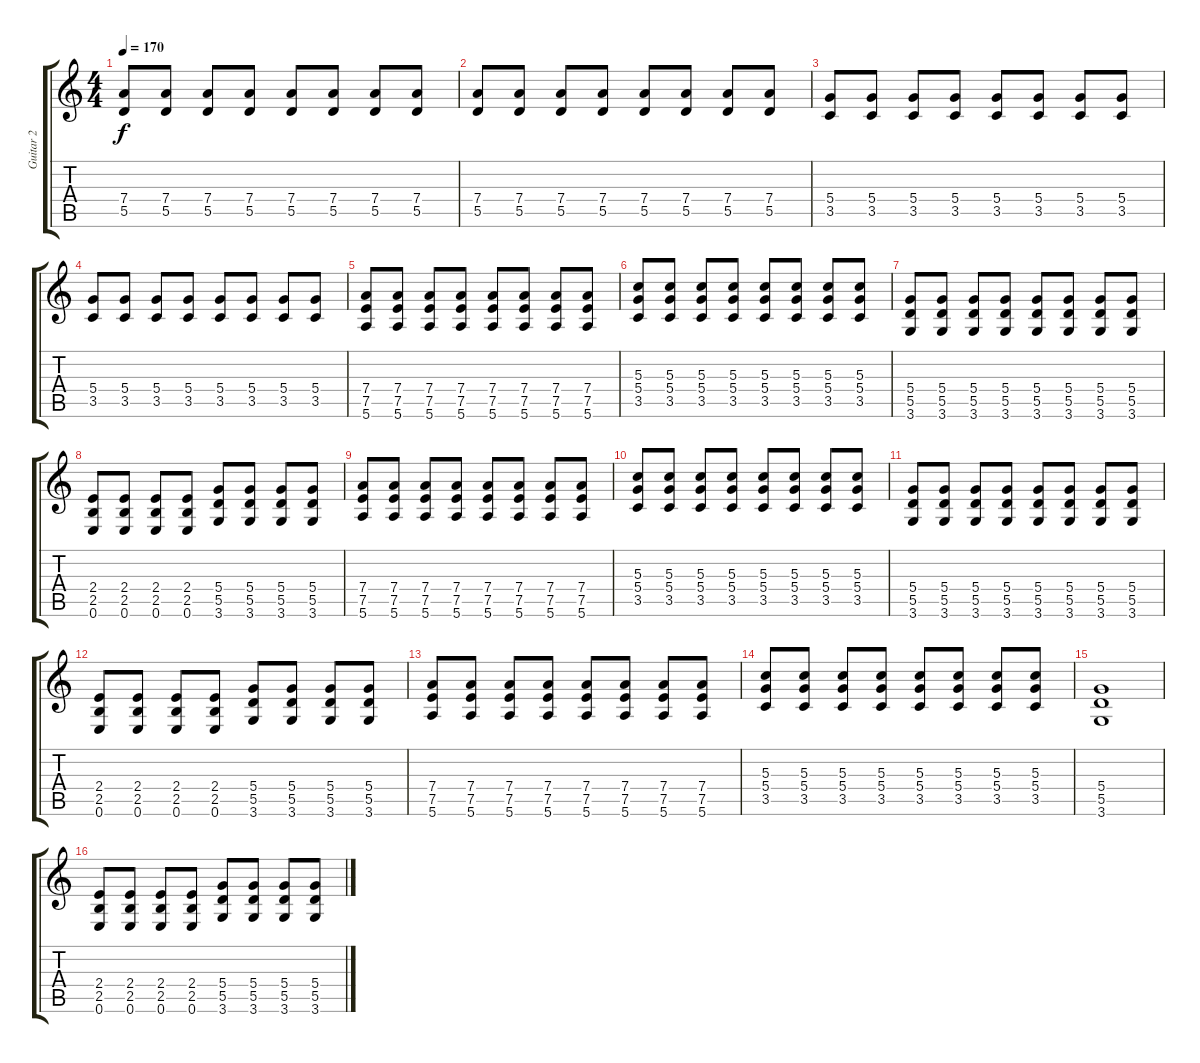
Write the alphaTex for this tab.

\track ("Guitar 2" "Guitar 2") {instrument overdrivenguitar}
\staff {score tabs}
\tuning (E4 B3 G3 D3 A2 E2) {hide}
\ts (4 4)
\tempo 170
\clef g2
\ks c
(7.4 5.5).8{dy f} (7.4 5.5).8 (7.4 5.5).8 (7.4 5.5).8 (7.4 5.5).8 (7.4 5.5).8 (7.4 5.5).8 (7.4 5.5).8 |
(7.4 5.5).8 (7.4 5.5).8 (7.4 5.5).8 (7.4 5.5).8 (7.4 5.5).8 (7.4 5.5).8 (7.4 5.5).8 (7.4 5.5).8 |
(5.4 3.5).8 (5.4 3.5).8 (5.4 3.5).8 (5.4 3.5).8 (5.4 3.5).8 (5.4 3.5).8 (5.4 3.5).8 (5.4 3.5).8 |
(5.4 3.5).8 (5.4 3.5).8 (5.4 3.5).8 (5.4 3.5).8 (5.4 3.5).8 (5.4 3.5).8 (5.4 3.5).8 (5.4 3.5).8 |
(7.4 7.5 5.6).8 (7.4 7.5 5.6).8 (7.4 7.5 5.6).8 (7.4 7.5 5.6).8 (7.4 7.5 5.6).8 (7.4 7.5 5.6).8 (7.4 7.5 5.6).8 (7.4 7.5 5.6).8 |
(5.3 5.4 3.5).8 (5.3 5.4 3.5).8 (5.3 5.4 3.5).8 (5.3 5.4 3.5).8 (5.3 5.4 3.5).8 (5.3 5.4 3.5).8 (5.3 5.4 3.5).8 (5.3 5.4 3.5).8 |
(5.4 5.5 3.6).8 (5.4 5.5 3.6).8 (5.4 5.5 3.6).8 (5.4 5.5 3.6).8 (5.4 5.5 3.6).8 (5.4 5.5 3.6).8 (5.4 5.5 3.6).8 (5.4 5.5 3.6).8 |
(2.4 2.5 0.6).8 (2.4 2.5 0.6).8 (2.4 2.5 0.6).8 (2.4 2.5 0.6).8 (5.4 5.5 3.6).8 (5.4 5.5 3.6).8 (5.4 5.5 3.6).8 (5.4 5.5 3.6).8 |
(7.4 7.5 5.6).8 (7.4 7.5 5.6).8 (7.4 7.5 5.6).8 (7.4 7.5 5.6).8 (7.4 7.5 5.6).8 (7.4 7.5 5.6).8 (7.4 7.5 5.6).8 (7.4 7.5 5.6).8 |
(5.3 5.4 3.5).8 (5.3 5.4 3.5).8 (5.3 5.4 3.5).8 (5.3 5.4 3.5).8 (5.3 5.4 3.5).8 (5.3 5.4 3.5).8 (5.3 5.4 3.5).8 (5.3 5.4 3.5).8 |
(5.4 5.5 3.6).8 (5.4 5.5 3.6).8 (5.4 5.5 3.6).8 (5.4 5.5 3.6).8 (5.4 5.5 3.6).8 (5.4 5.5 3.6).8 (5.4 5.5 3.6).8 (5.4 5.5 3.6).8 |
(2.4 2.5 0.6).8 (2.4 2.5 0.6).8 (2.4 2.5 0.6).8 (2.4 2.5 0.6).8 (5.4 5.5 3.6).8 (5.4 5.5 3.6).8 (5.4 5.5 3.6).8 (5.4 5.5 3.6).8 |
(7.4 7.5 5.6).8 (7.4 7.5 5.6).8 (7.4 7.5 5.6).8 (7.4 7.5 5.6).8 (7.4 7.5 5.6).8 (7.4 7.5 5.6).8 (7.4 7.5 5.6).8 (7.4 7.5 5.6).8 |
(5.3 5.4 3.5).8 (5.3 5.4 3.5).8 (5.3 5.4 3.5).8 (5.3 5.4 3.5).8 (5.3 5.4 3.5).8 (5.3 5.4 3.5).8 (5.3 5.4 3.5).8 (5.3 5.4 3.5).8 |
(5.4 5.5 3.6).1 |
(2.4 2.5 0.6).8 (2.4 2.5 0.6).8 (2.4 2.5 0.6).8 (2.4 2.5 0.6).8 (5.4 5.5 3.6).8 (5.4 5.5 3.6).8 (5.4 5.5 3.6).8 (5.4 5.5 3.6).8
